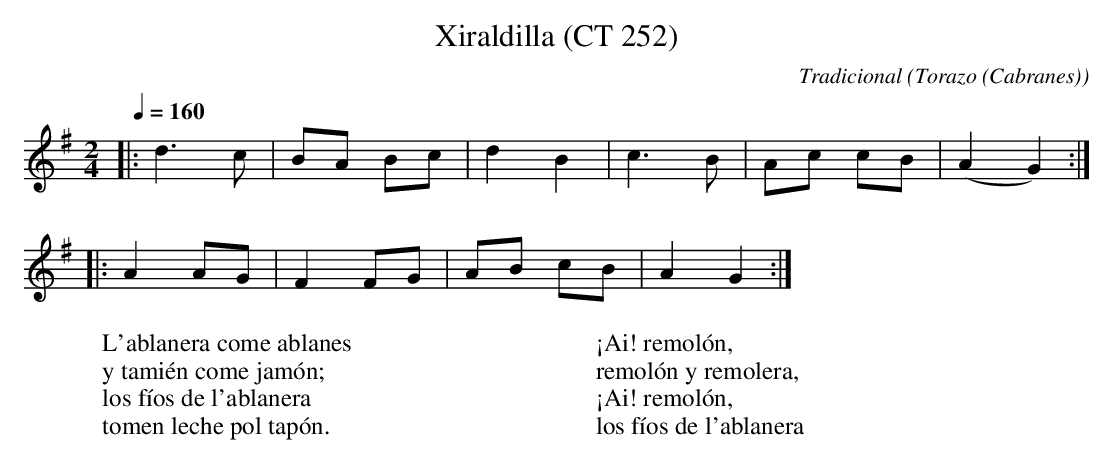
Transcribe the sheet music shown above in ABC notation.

X:1
T:Xiraldilla (CT 252)
C:Tradicional
O:Torazo (Cabranes)
M:2/4
L:1/8
Q:1/4=160
K:G
|:d3c|BA Bc|d2 B2|c3B|Ac cB|(A2 G2):|
|:A2 AG|F2 FG|AB cB|A2 G2:|
W:L'ablanera come ablanes
W:y tamién come jamón;
W:los fíos de l'ablanera
W:tomen leche pol tapón.
W:
W:¡Ai! remolón,
W:remolón y remolera,
W:¡Ai! remolón,
W:los fíos de l'ablanera
W:
